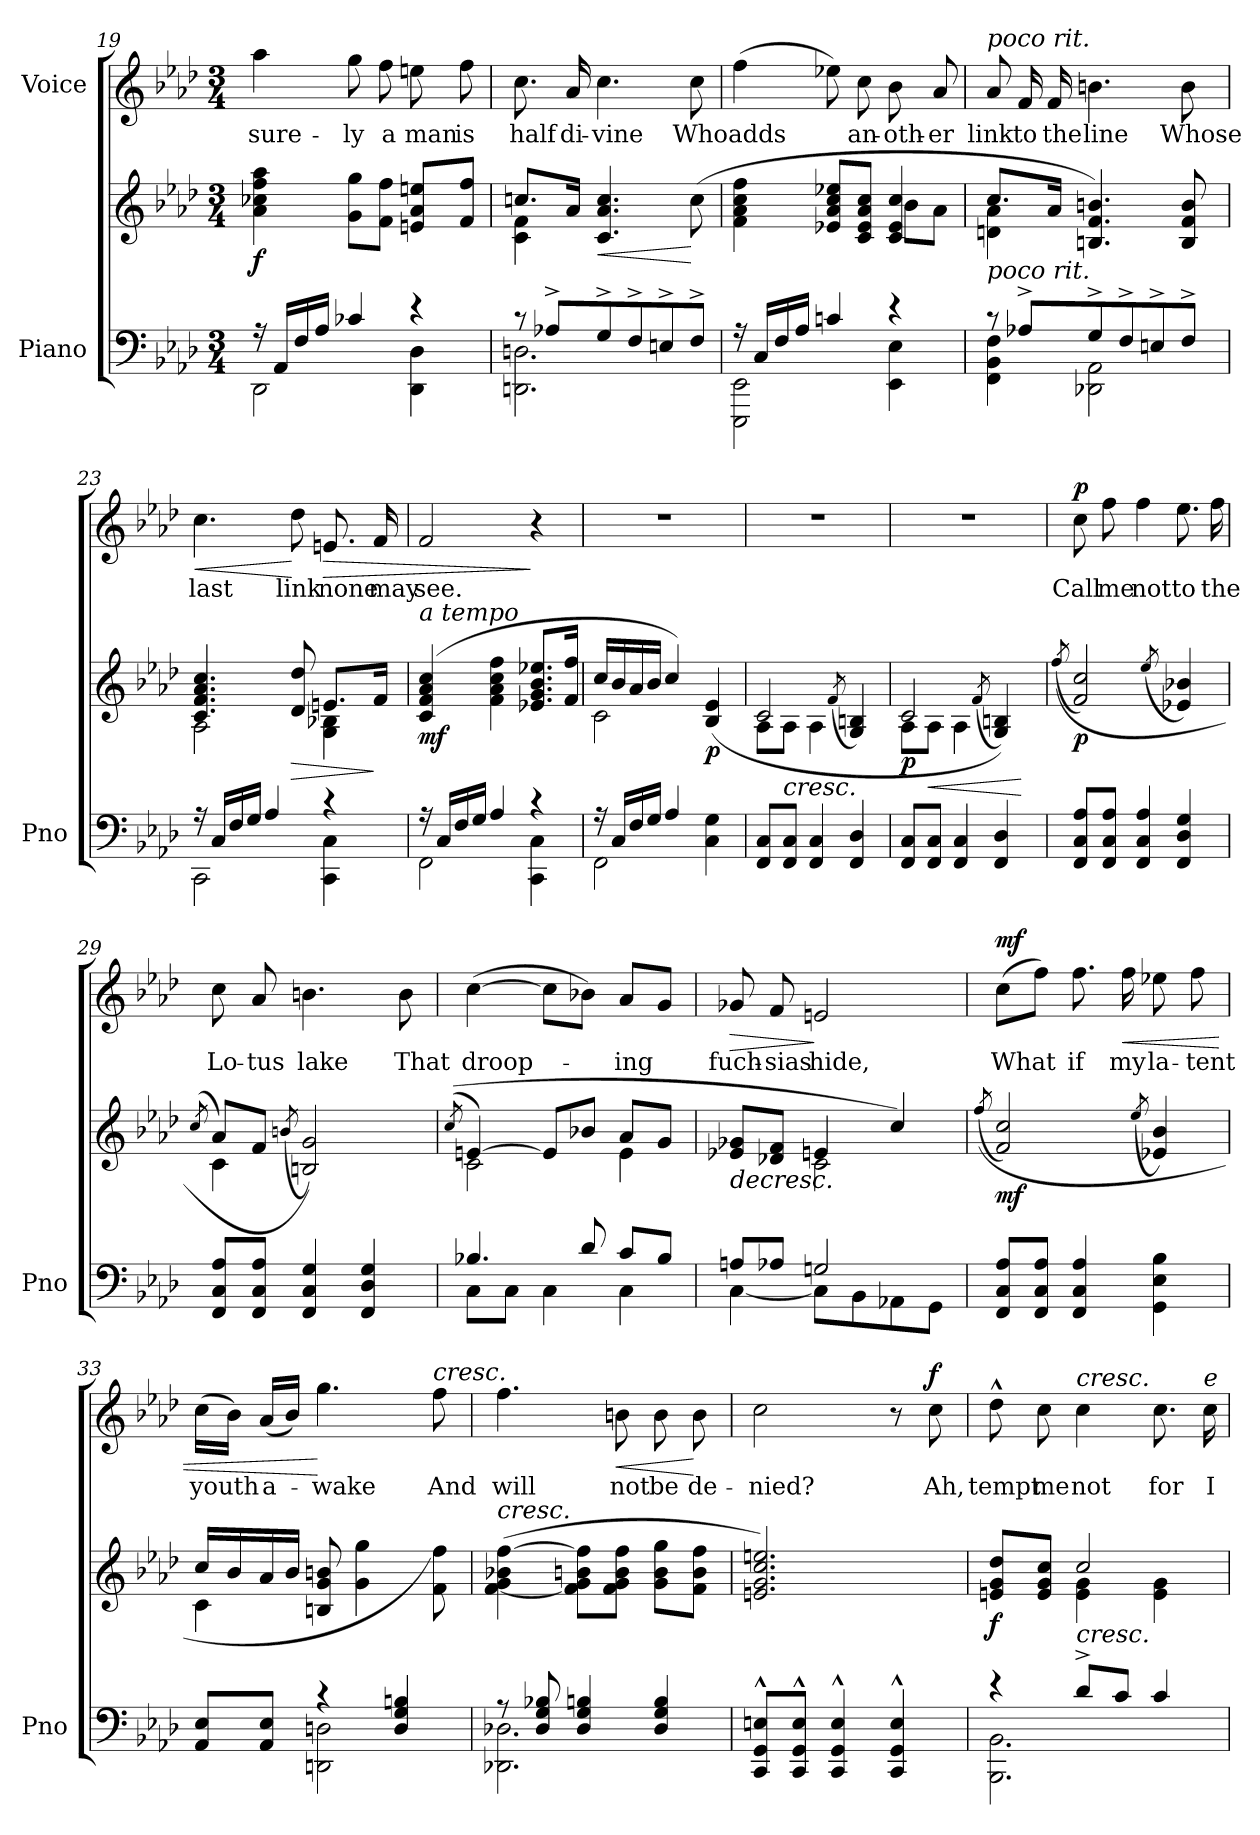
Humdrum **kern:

**kern	**kern	**dynam	**kern	**text	**dynam
*part2	*part2	*part2	*part1	*part1	*part1
*staff3	*staff2	*staff2/3	*staff1	*staff1	*staff1
*I"Piano	*	*	*I"Voice	*	*
*I'Pno	*	*	*	*	*
!!LO:LB:g=z
*clefF4	*clefG2	*	*clefG2	*	*
*k[b-e-a-d-]	*k[b-e-a-d-]	*	*k[b-e-a-d-]	*	*
*M3/4	*M3/4	*	*M3/4	*	*
=19	=19	=19	=19	=19	=19
*^	*	*	*	*	*
!	!	!	!LO:DY:b	!	!LO:LY:b	!
16r	2DD-\	4a-\ 4cc-X\ 4ff\ 4aa-\	f	4aa-\	sure-	.
16AA-/LL	.	.	.	.	.	.
16F/	.	.	.	.	.	.
16A-/JJ	.	.	.	.	.	.
!	!	!	!	!	!LO:LY:b	!
4c-X/	.	8g\ 8gg\L	.	8gg\	-ly	.
!	!	!	!	!	!LO:LY:b	!
.	.	8f\ 8ff\J	.	8ff\	a	.
!	!	!	!	!	!LO:LY:b	!
4r	4DD-\ 4D-\	8en/ 8a-/ 8een/L	.	8een\	man	.
!	!	!	!	!	!LO:LY:b	!
.	.	8f/ 8ff/J	.	8ff\	is	.
=20	=20	=20	=20	=20	=20	=20
*	*	*^	*	*	*	*
!	!	!	!	!	!	!LO:LY:b	!
8r	2.DDn\ 2.Dn\	8.ccn/L	4c\ 4f\	.	8.cc\	half	.
8A-X^/L	.	.	.	.	.	.	.
!	!	!	!	!	!	!LO:LY:b	!
.	.	16a-/Jk	.	.	16a-/	di-	.
!	!	!	!	!LO:HP:b	!	!LO:LY:b	!
8G^/	.	4.c/ 4.a-/ 4.cc/	2ryy	<	4.cc\	-vine	.
8F^/	.	.	.	.	.	.	.
8En^/	.	.	.	.	.	.	.
!	!	!	!	!	!	!LO:LY:b	!
8F^/J	.	(8cc\	.	[	8cc\	Who	.
=21	=21	=21	=21	=21	=21	=21	=21
!	!	!	!	!	!	!LO:LY:b	!
16r	2EEE-\ 2EE-\	4f\ 4a-\ 4cc\ 4ff\	2ryy	.	(4ff\	adds	.
16C/LL	.	.	.	.	.	.	.
16F/	.	.	.	.	.	.	.
16A-/JJ	.	.	.	.	.	.	.
4cn/	.	8e-X/ 8a-/ 8cc/ 8ee-X/L	.	.	8ee-X\)	.	.
!	!	!	!	!	!	!LO:LY:b	!
.	.	8c/ 8e-/ 8a-/ 8cc/J	.	.	8cc\	an-	.
!	!	!	!	!	!	!LO:LY:b	!
4r	4EE-\ 4E-\	4c/ 4e-/ 4cc/	8b-\L	.	8b-\	-oth-	.
!	!	!	!	!	!	!LO:LY:b	!
.	.	.	8a-\J	.	8a-/	-er	.
=22	=22	=22	=22	=22	=22	=22	=22
!	!	!	!	!	!LO:TX:a:i:t=poco rit.	!	!
!	!	!LO:TX:b:i:t=poco rit.	!	!	!	!	!
!	!	!	!	!	!	!LO:LY:b	!
8r	4FF\ 4BB-\ 4F\	8.cc/L	4dn\ 4a-\	.	8a-/	link	.
!	!	!	!	!	!	!LO:LY:b	!
8A-X^/L	.	.	.	.	16f/	to	.
!	!	!	!	!	!	!LO:LY:b	!
.	.	16a-/Jk	.	.	16f/	the	.
!	!	!	!	!	!	!LO:LY:b	!
8G^/	2DD-X\ 2AA-\	4.Bn/ 4.f/ 4.bn/)	2ryy	.	4.bn\	line	.
8F^/	.	.	.	.	.	.	.
8En^/	.	.	.	.	.	.	.
!	!	!	!	!	!	!LO:LY:b	!
8F^/J	.	8B/ 8f/ 8b/	.	.	8b\	Whose	.
!!LO:LB:g=z
=23	=23	=23	=23	=23	=23	=23	=23
!	!	!	!	!	!	!LO:LY:b	!LO:HP:b
16r	2CC\	4.c/ 4.f/ 4.a-/ 4.cc/	2A-\	.	4.cc\	last	<
16C/LL	.	.	.	.	.	.	.
16F/	.	.	.	.	.	.	.
16G/JJ	.	.	.	.	.	.	.
4A-/	.	.	.	.	.	.	.
!	!	!	!	!LO:HP:b	!	!LO:LY:b	!
.	.	8d-/ 8dd-/	.	>	8dd-\	link	[
!	!	!	!	!	!	!LO:LY:b	!LO:HP:b
4r	4CC\ 4C\	8.en/L	4G\ 4B-X\	.	8.en/	none	>
!	!	!	!	!	!	!LO:LY:b	!
.	.	16f/Jk	.	]	16f/	may	.
*	*	*v	*v	*	*	*	*
=24	=24	=24	=24	=24	=24	=24
!	!	!LO:TX:a:i:t=a tempo	!	!	!	!
!	!	!	!LO:DY:b	!	!LO:LY:b	!
16r	2FF\	(4c/ 4f/ 4a-/ 4cc/	mf	2f/	see.	.
16C/LL	.	.	.	.	.	.
16F/	.	.	.	.	.	.
16G/JJ	.	.	.	.	.	.
4A-/	.	4f\ 4a-\ 4cc\ 4ff\	.	.	.	.
4r	4CC\ 4C\	8.e-X/ 8.g/ 8.b-/ 8.ee-X/L	.	4r	.	]
.	.	16f/ 16ff/Jk	.	.	.	.
=25	=25	=25	=25	=25	=25	=25
*	*	*^	*	*	*	*
16r	2FF\	16cc/LL	2c\	.	2.r	.	.
16C/LL	.	16b-/	.	.	.	.	.
16F/	.	16a-/	.	.	.	.	.
16G/JJ	.	16b-/JJ	.	.	.	.	.
4A-/	.	4cc/)	.	.	.	.	.
!	!	!	!	!LO:DY:b	!	!	!
4C\ 4G\	4ryy	(4B-/ 4e-/	4ryy	p	.	.	.
*v	*v	*	*	*	*	*	*
=26	=26	=26	=26	=26	=26	=26
8FF/ 8C/L	2c/	8A-\L	.	2.r	.	.
!	!	!	!LO:HP:b	!	!	!
8FF/ 8C/J	.	8A-\J	<	.	.	.
4FF/ 4C/	.	4A-\	.	.	.	.
.	(<8qf/	.	.	.	.	.
4FF/ 4D-/	4G/ 4Bn/)	4ryy	.	.	.	.
=27	=27	=27	=27	=27	=27	=27
!	!	!	!LO:DY:b	!	!	!
8FF/ 8C/L	2c/	8A-\L	p	2.r	.	.
!	!	!	!LO:HP:b	!	!	!
8FF/ 8C/J	.	8A-\J	<	.	.	.
4FF/ 4C/	.	4A-\	.	.	.	.
.	(8qf/	.	.	.	.	.
4FF/ 4D-/	4G/ 4Bn/))	8ryy	.	.	.	.
.	.	8ryy	[	.	.	.
*	*v	*v	*	*	*	*
!!LO:PB:g=z
=28	=28	=28	=28	=28	=28
.	(>(8qff/	.	.	.	.
!	!	!LO:DY:b	!	!LO:LY:b	!LO:DY:a
8FF/ 8C/ 8A-/L	2f/ 2cc/)	p	8cc\	Call	p
!	!	!	!	!LO:LY:b	!
8FF/ 8C/ 8A-/J	.	.	8ff\	me	.
!	!	!	!	!LO:LY:b	!
4FF/ 4C/ 4A-/	.	.	4ff\	not	.
.	(>8qee-/	.	.	.	.
!	!	!	!	!LO:LY:b	!
4FF/ 4D-/ 4G/	4e-X/ 4b-X/)	.	8.ee-\	to	.
!	!	!	!	!LO:LY:b	!
.	.	.	16ff\	the	.
=29	=29	=29	=29	=29	=29
.	(8qcc/	.	.	.	.
*	*^	*	*	*	*
!	!	!	!	!	!LO:LY:b	!
8FF/ 8C/ 8A-/L	8a-/L)	4c\	.	8cc\	Lo-	.
!	!	!	!	!	!LO:LY:b	!
8FF/ 8C/ 8A-/J	8f/J	.	.	8a-/	-tus	.
.	(>8qbn/	.	.	.	.	.
!	!	!	!	!	!LO:LY:b	!
4FF/ 4C/ 4G/	2Bn/ 2g/))	2ryy	.	4.bn\	lake	.
4FF/ 4D-/ 4G/	.	.	.	.	.	.
!	!	!	!	!	!LO:LY:b	!
.	.	.	.	8b\	That	.
=30	=30	=30	=30	=30	=30	=30
.	(>(8qcc/	.	.	.	.	.
*^	*	*	*	*	*	*
!	!	!	!	!	!	!LO:LY:b	!
4.B-X/	8C\L	[4en/)	2c\	.	([4cc\	droop-	.
.	8C\J	.	.	.	.	.	.
.	4C\	8e/L]	.	.	8cc\L]	.	.
8d-/	.	8b-X/J	.	.	8b-X\J)	.	.
!	!	!	!	!	!	!LO:LY:b	!
8c/L	4C\	8a-/L	4e\	.	8a-/L	-ing	.
8B-/J	.	8g/J	.	.	8g/J	.	.
=31	=31	=31	=31	=31	=31	=31	=31
!	!	!	!	!LO:HP:b	!	!LO:LY:b	!LO:HP:b
8An/L	[4C\	8e-X/ 8g-X/L	4ryy	>	8g-X/	fuch-	>
!	!	!	!	!	!	!LO:LY:b	!
8A-X/J	.	8d-X/ 8f/J	.	.	8f/	-sias	.
!	!	!	!	!	!	!LO:LY:b	!
2Gn/	8C\L]	4en/	2c\	[	2en/	hide,	]
.	8BB-\	.	.	.	.	.	.
.	8AA-X\	4cc/)	.	.	.	.	.
.	8GG\J	.	.	.	.	.	.
*v	*v	*	*	*	*	*	*
*	*v	*v	*	*	*	*
!!LO:LB:g=z
=32	=32	=32	=32	=32	=32
.	(>(8qff/	.	.	.	.
!	!	!LO:DY:b	!	!LO:LY:b	!LO:DY:a
8FF/ 8C/ 8A-/L	2f/ 2cc/)	mf	(8cc\L	What	mf
8FF/ 8C/ 8A-/J	.	.	8ff\J)	.	.
!	!	!	!	!LO:LY:b	!
4FF/ 4C/ 4A-/	.	.	8.ff\	if	.
!	!	!	!	!LO:LY:b	!LO:HP:b
.	.	.	16ff\	my	<
.	(>8qee-/	.	.	.	.
!	!	!	!	!LO:LY:b	!
4GG\ 4E-\ 4B-\	4e-X/ 4b-/)	.	8ee-X\	la-	.
!	!	!	!	!LO:LY:b	!
.	.	.	8ff\	-tent	.
=33	=33	=33	=33	=33	=33
*^	*^	*	*	*	*
!	!	!	!	!	!	!LO:LY:b	!
4ryy	8AA-/ 8E-/L	16cc/LL	4c\	.	(16cc\LL	youth	.
.	.	16b-/	.	.	16b-\JJ)	.	.
!	!	!	!	!	!	!LO:LY:b	!
.	8AA-/ 8E-/J	16a-/	.	.	(16a-/LL	a-	.
.	.	16b-/JJ	.	.	16b-/JJ)	.	.
!	!	!	!	!	!	!LO:LY:b	!
4r	2DDn\ 2Dn\	8Bn/ 8g/ 8bn/	2ryy	.	4.gg\	-wake	[
.	.	4g\ 4gg\	.	.	.	.	.
4D/ 4G/ 4Bn/	.	.	.	.	.	.	.
!	!	!	!	!	!LO:TX:a:i:t=cresc.	!	!
!	!	!	!	!	!	!LO:LY:b	!
.	.	8f\ 8ff\)	.	.	8ff\	And	.
*	*	*v	*v	*	*	*	*
=34	=34	=34	=34	=34	=34	=34
!	!	!LO:TX:a:i:t=cresc.	!	!	!	!
!	!	!	!	!	!LO:LY:b	!
8r	2.DD-X\ 2.D-X\	([4f\ 4g\ 4b-X\ [4ff\	.	4.ff\	will	.
8D-/ 8G/ 8B-X/	.	.	.	.	.	.
4D-/ 4G/ 4Bn/	.	8f\] 8g\ 8bn\ 8ff\]L	.	.	.	.
!	!	!	!	!	!LO:LY:b	!LO:HP:b
.	.	8f\ 8g\ 8b\ 8ff\J	.	8bn\	not	<
!	!	!	!	!	!LO:LY:b	!
4D-/ 4G/ 4B/	.	8g\ 8b\ 8gg\L	.	8b\	be	.
!	!	!	!	!	!LO:LY:b	!
.	.	8f\ 8b\ 8ff\J	]	8b\	de-	[
*v	*v	*	*	*	*	*
=35	=35	=35	=35	=35	=35
!	!	!	!	!LO:LY:b	!
8CC/^^ 8GG/^^ 8En/^^L	2.en/ 2.g/ 2.cc/ 2.een/)	.	2cc\	-nied?	.
8CC/^^ 8GG/^^ 8E/^^J	.	.	.	.	.
4CC/^^ 4GG/^^ 4E/^^	.	.	.	.	.
4CC/^^ 4GG/^^ 4E/^^	.	.	8r	.	.
!	!	!	!	!LO:LY:b	!LO:DY:a
.	.	.	8cc\	Ah,	f
!!LO:LB:g=z
=36	=36	=36	=36	=36	=36
*^	*^	*	*	*	*
!	!	!	!	!LO:DY:b	!	!LO:LY:b	!
4r	2.BBB-\ 2.BB-\	8en/ 8g/ 8dd-/L	4ryy	f	8dd-^^\	tempt	.
!	!	!	!	!	!	!LO:LY:b	!
.	.	8e/ 8g/ 8cc/J	.	.	8cc\	me	.
!	!	!	!	!	!LO:TX:a:i:t=cresc.	!	!
!	!	!LO:TX:b:i:t=cresc.	!	!	!	!	!
!	!	!	!	!	!	!LO:LY:b	!
8d-^/L	.	2cc/	4e\ 4g\	.	4cc\	not	.
8c/J	.	.	.	.	.	.	.
!	!	!	!	!	!	!LO:LY:b	!
4c/	.	.	4e\ 4g\	.	8.cc\	for	.
!	!	!	!	!	!LO:TX:a:i:t=e	!	!
!	!	!	!	!	!	!LO:LY:b	!
.	.	.	.	.	16cc\	I	.
*v	*v	*	*	*	*	*	*
*	*v	*v	*	*	*	*
=	=	=	=	=	=
*-	*-	*-	*-	*-	*-
